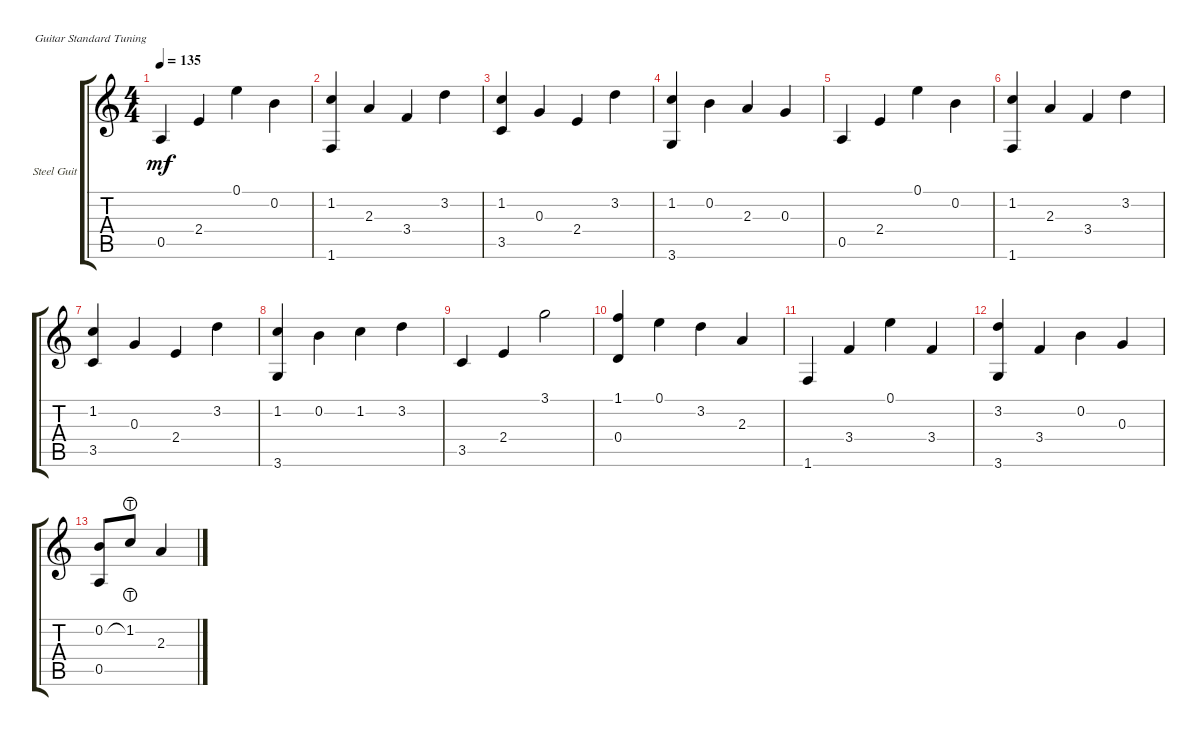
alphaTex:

\defaultSystemsLayout 4
\bracketExtendMode groupsimilarinstruments
\firstSystemTrackNameOrientation horizontal
\otherSystemsTrackNameOrientation horizontal
\track ("Steel Guitar" "Steel Guit") {instrument acousticguitarsteel}
\staff {score tabs}
\tuning (E4 B3 G3 D3 A2 E2)
\ts (4 4)
\tempo 135
\clef g2
\ks c
0.5.4{dy mf instrument acousticguitarsteel} 2.4.4 0.1.4 0.2.4 |
(1.2 1.6).4 2.3.4 3.4.4 3.2.4 |
(1.2 3.5).4 0.3.4 2.4.4 3.2.4 |
(1.2 3.6).4 0.2.4 2.3.4 0.3.4 |
0.5.4 2.4.4 0.1.4 0.2.4 |
(1.2 1.6).4 2.3.4 3.4.4 3.2.4 |
(1.2 3.5).4 0.3.4 2.4.4 3.2.4 |
(1.2 3.6).4 0.2.4 1.2.4 3.2.4 |
3.5.4 2.4.4 3.1.2 |
(1.1 0.4).4 0.1.4 3.2.4 2.3.4 |
1.6.4 3.4.4 0.1.4 3.4.4 |
(3.6 3.2).4 3.4.4 0.2.4 0.3.4 |
(0.5 0.2).8 1.2{lht}.8 2.3.4
